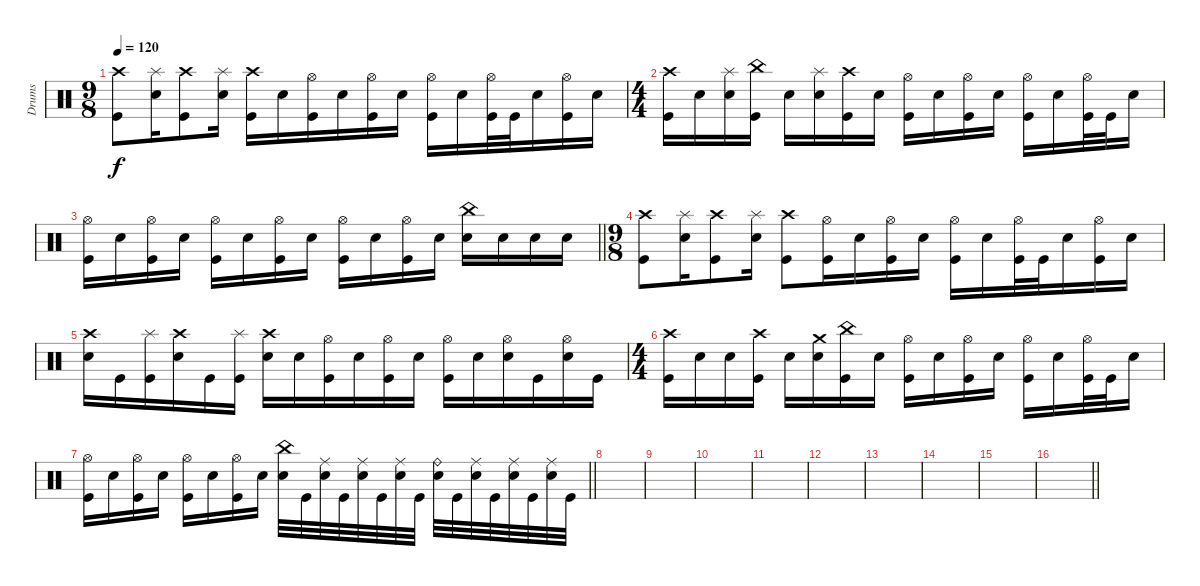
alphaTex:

\track ("Drums" "Drums") {instrument percussion}
\staff
\articulation defaults
\ts (9 8)
\tempo 120
\clef neutral
\ks c
("Crash high (hit)" "Kick (hit)").8{dy f} ("Splash (hit)" "Electric Snare (hit)").16 ("Crash high (hit)" "Kick (hit)").8 ("Splash (hit)" "Electric Snare (hit)").16 ("Crash high (hit)" "Kick (hit)").16 "Electric Snare (hit)".16 ("Hi-Hat (open)" "Kick (hit)").16 "Electric Snare (hit)".16 ("Hi-Hat (open)" "Kick (hit)").16 "Electric Snare (hit)".16 ("Hi-Hat (open)" "Kick (hit)").16 "Electric Snare (hit)".16 ("Hi-Hat (open)" "Kick (hit)").32 "Kick (hit)".32 "Electric Snare (hit)".16 ("Hi-Hat (open)" "Kick (hit)").16 "Electric Snare (hit)".16 |
\ts (4 4)
("Crash high (hit)" "Kick (hit)").16 "Electric Snare (hit)".16 ("Splash (hit)" "Electric Snare (hit)").16 ("China (hit)" "Kick (hit)").16 "Electric Snare (hit)".16 ("Splash (hit)" "Electric Snare (hit)").16 ("Crash high (hit)" "Kick (hit)").16 "Electric Snare (hit)".16 ("Hi-Hat (open)" "Kick (hit)").16 "Electric Snare (hit)".16 ("Hi-Hat (open)" "Kick (hit)").16 "Electric Snare (hit)".16 ("Hi-Hat (open)" "Kick (hit)").16 "Electric Snare (hit)".16 ("Hi-Hat (open)" "Kick (hit)").32 "Kick (hit)".32 "Electric Snare (hit)".16 |
\barLineRight lightlight
("Hi-Hat (open)" "Kick (hit)").16 "Electric Snare (hit)".16 ("Hi-Hat (open)" "Kick (hit)").16 "Electric Snare (hit)".16 ("Hi-Hat (open)" "Kick (hit)").16 "Electric Snare (hit)".16 ("Hi-Hat (open)" "Kick (hit)").16 "Electric Snare (hit)".16 ("Hi-Hat (open)" "Kick (hit)").16 "Electric Snare (hit)".16 ("Hi-Hat (open)" "Kick (hit)").16 "Electric Snare (hit)".16 ("China (hit)" "Electric Snare (hit)").16 "Electric Snare (hit)".16 "Electric Snare (hit)".16 "Electric Snare (hit)".16 |
\ts (9 8)
("Crash high (hit)" "Kick (hit)").8 ("Splash (hit)" "Electric Snare (hit)").16 ("Crash high (hit)" "Kick (hit)").8 ("Splash (hit)" "Electric Snare (hit)").16 ("Crash high (hit)" "Kick (hit)").8 ("Hi-Hat (open)" "Kick (hit)").16 "Electric Snare (hit)".16 ("Hi-Hat (open)" "Kick (hit)").16 "Electric Snare (hit)".16 ("Hi-Hat (open)" "Kick (hit)").16 "Electric Snare (hit)".16 ("Hi-Hat (open)" "Kick (hit)").32 "Kick (hit)".32 "Electric Snare (hit)".16 ("Hi-Hat (open)" "Kick (hit)").16 "Electric Snare (hit)".16 |
("Crash high (hit)" "Electric Snare (hit)").16 "Kick (hit)".16 ("Splash (hit)" "Kick (hit)").16 ("Crash high (hit)" "Electric Snare (hit)").16 "Kick (hit)".16 ("Splash (hit)" "Kick (hit)").16 ("Crash high (hit)" "Electric Snare (hit)").16 "Electric Snare (hit)".16 ("Hi-Hat (open)" "Kick (hit)").16 "Electric Snare (hit)".16 ("Hi-Hat (open)" "Kick (hit)").16 "Electric Snare (hit)".16 ("Hi-Hat (open)" "Kick (hit)").16 "Electric Snare (hit)".16 ("Hi-Hat (open)" "Electric Snare (hit)").16 "Kick (hit)".16 ("Hi-Hat (open)" "Electric Snare (hit)").16 "Kick (hit)".16 |
\ts (4 4)
("Crash high (hit)" "Kick (hit)").16 "Electric Snare (hit)".16 "Electric Snare (hit)".16 ("Crash high (hit)" "Kick (hit)").16 "Electric Snare (hit)".16 ("Crash medium (hit)" "Electric Snare (hit)").16 ("China (hit)" "Kick (hit)").16 "Electric Snare (hit)".16 ("Hi-Hat (open)" "Kick (hit)").16 "Electric Snare (hit)".16 ("Hi-Hat (open)" "Kick (hit)").16 "Electric Snare (hit)".16 ("Hi-Hat (open)" "Kick (hit)").16 "Electric Snare (hit)".16 ("Hi-Hat (open)" "Kick (hit)").32 "Kick (hit)".32 "Electric Snare (hit)".16 |
\barLineRight lightlight
("Hi-Hat (open)" "Kick (hit)").16 "Electric Snare (hit)".16 ("Hi-Hat (open)" "Kick (hit)").16 "Electric Snare (hit)".16 ("Hi-Hat (open)" "Kick (hit)").16 "Electric Snare (hit)".16 ("Hi-Hat (open)" "Kick (hit)").16 "Electric Snare (hit)".16 ("China (hit)" "Electric Snare (hit)").32 "Kick (hit)".32 ("Ride (middle)" "Electric Snare (hit)").32 "Kick (hit)".32 ("Ride (middle)" "Electric Snare (hit)").32 "Kick (hit)".32 ("Ride (middle)" "Electric Snare (hit)").32 "Kick (hit)".32 ("Ride (bell)" "Electric Snare (hit)").32 "Kick (hit)".32 ("Ride (middle)" "Electric Snare (hit)").32 "Kick (hit)".32 ("Ride (middle)" "Electric Snare (hit)").32 "Kick (hit)".32 ("Ride (middle)" "Electric Snare (hit)").32 "Kick (hit)".32 |
|
|
|
|
|
|
|
|
\barLineRight lightlight
